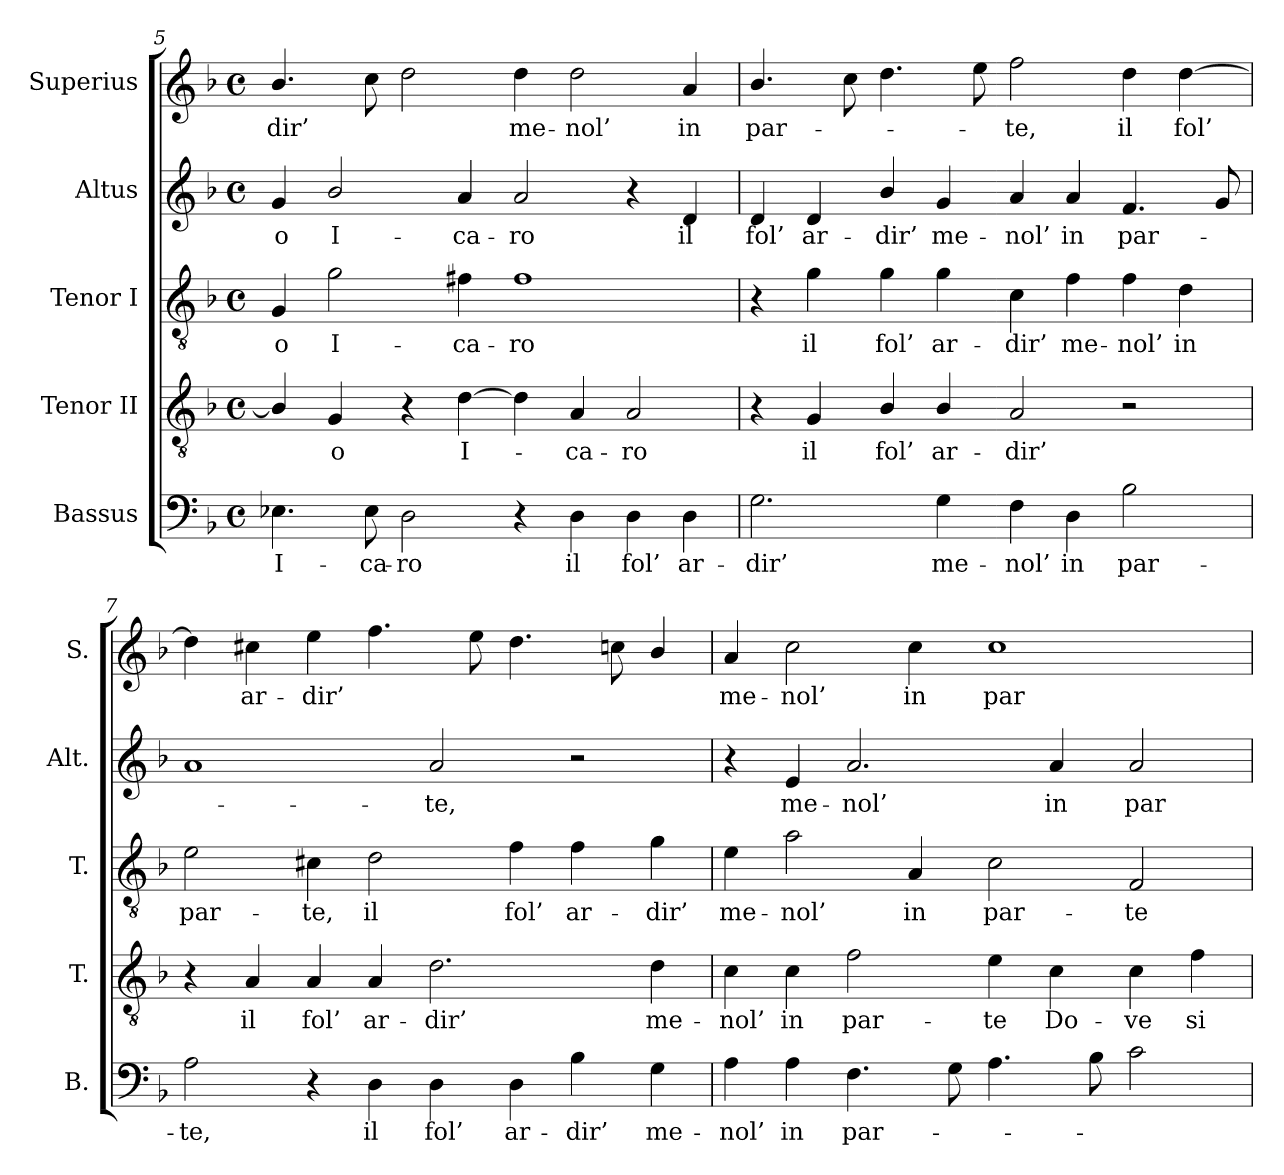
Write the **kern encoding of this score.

**kern	**text	**kern	**text	**kern	**text	**kern	**text	**kern	**text
*part5	*part5	*part4	*part4	*part3	*part3	*part2	*part2	*part1	*part1
*staff5	*staff5	*staff4	*staff4	*staff3	*staff3	*staff2	*staff2	*staff1	*staff1
*I"Bassus	*	*I"Tenor II	*	*I"Tenor I	*	*I"Altus	*	*I"Superius	*
*I'B.	*	*I'T.	*	*I'T.	*	*I'Alt.	*	*I'S.	*
*clefF4	*	*clefGv2	*	*clefGv2	*	*clefG2	*	*clefG2	*
*	*	*ITrd7c12	*	*ITrd7c12	*	*	*	*	*
*k[b-]	*	*k[b-]	*	*k[b-]	*	*k[b-]	*	*k[b-]	*
*F:	*	*F:	*	*F:	*	*F:	*	*F:	*
*M4/4	*	*M4/4	*	*M4/4	*	*M4/4	*	*M4/4	*
*met(c)	*	*met(c)	*	*met(c)	*	*met(c)	*	*met(c)	*
=5	=5	=5	=5	=5	=5	=5	=5	=5	=5
!	!LO:LY:b:color=#000000	!	!	!	!	!	!	!	!
!	!	!	!	!	!LO:LY:b:color=#000000	!	!	!	!
!	!	!	!	!	!	!	!LO:LY:b:color=#000000	!	!
!	!	!	!	!	!	!	!	!	!LO:LY:b:color=#000000
4.E-Xi\	I-	4BB-i/]	.	4GGi/	-o	4gi/	-o	4.b-i/	-dir’
!	!	!	!LO:LY:b:color=#000000	!	!	!	!	!	!
!	!	!	!	!	!LO:LY:b:color=#000000	!	!	!	!
!	!	!	!	!	!	!	!LO:LY:b:color=#000000	!	!
.	.	4GGi/	-o	2Gi\	I-	2b-i/	I-	.	.
!	!LO:LY:b:color=#000000	!	!	!	!	!	!	!	!
8E-i\	-ca-	.	.	.	.	.	.	8cci\	.
!	!LO:LY:b:color=#000000	!	!	!	!	!	!	!	!
2Di\	-ro	4r	.	.	.	.	.	2ddi\	.
!	!	!	!LO:LY:b:color=#000000	!	!	!	!	!	!
!	!	!	!	!	!LO:LY:b:color=#000000	!	!	!	!
!	!	!	!	!	!	!	!LO:LY:b:color=#000000	!	!
.	.	[>4Di\	I-	4F#Xi\	-ca-	4ai/	-ca-	.	.
!	!	!	!	!	!LO:LY:b:color=#000000	!	!	!	!
!	!	!	!	!	!	!	!LO:LY:b:color=#000000	!	!
!	!	!	!	!	!	!	!	!	!LO:LY:b:color=#000000
4r	.	4Di\]	.	1F#i	-ro	2ai/	-ro	4ddi\	me-
!	!LO:LY:b:color=#000000	!	!	!	!	!	!	!	!
!	!	!	!LO:LY:b:color=#000000	!	!	!	!	!	!
!	!	!	!	!	!	!	!	!	!LO:LY:b:color=#000000
4Di\	il	4AAi/	-ca-	.	.	.	.	2ddi\	-nol’
!	!LO:LY:b:color=#000000	!	!	!	!	!	!	!	!
!	!	!	!LO:LY:b:color=#000000	!	!	!	!	!	!
4Di\	fol’	2AAi/	-ro	.	.	4r	.	.	.
!	!LO:LY:b:color=#000000	!	!	!	!	!	!	!	!
!	!	!	!	!	!	!	!LO:LY:b:color=#000000	!	!
!	!	!	!	!	!	!	!	!	!LO:LY:b:color=#000000
4Di\	ar-	.	.	.	.	4di/	il	4ai/	in
=6	=6	=6	=6	=6	=6	=6	=6	=6	=6
!	!LO:LY:b:color=#000000	!	!	!	!	!	!	!	!
!	!	!	!	!	!	!	!LO:LY:b:color=#000000	!	!
!	!	!	!	!	!	!	!	!	!LO:LY:b:color=#000000
2.Gi\	-dir’	4r	.	4r	.	4di/	fol’	4.b-i/	par-
!	!	!	!LO:LY:b:color=#000000	!	!	!	!	!	!
!	!	!	!	!	!LO:LY:b:color=#000000	!	!	!	!
!	!	!	!	!	!	!	!LO:LY:b:color=#000000	!	!
.	.	4GGi/	il	4Gi\	il	4di/	ar-	.	.
.	.	.	.	.	.	.	.	8cci\	.
!	!	!	!LO:LY:b:color=#000000	!	!	!	!	!	!
!	!	!	!	!	!LO:LY:b:color=#000000	!	!	!	!
!	!	!	!	!	!	!	!LO:LY:b:color=#000000	!	!
.	.	4BB-i/	fol’	4Gi\	fol’	4b-i/	-dir’	4.ddi\	.
!	!LO:LY:b:color=#000000	!	!	!	!	!	!	!	!
!	!	!	!LO:LY:b:color=#000000	!	!	!	!	!	!
!	!	!	!	!	!LO:LY:b:color=#000000	!	!	!	!
!	!	!	!	!	!	!	!LO:LY:b:color=#000000	!	!
4Gi\	me-	4BB-i/	ar-	4Gi\	ar-	4gi/	me-	.	.
.	.	.	.	.	.	.	.	8eei\	.
!	!LO:LY:b:color=#000000	!	!	!	!	!	!	!	!
!	!	!	!LO:LY:b:color=#000000	!	!	!	!	!	!
!	!	!	!	!	!LO:LY:b:color=#000000	!	!	!	!
!	!	!	!	!	!	!	!LO:LY:b:color=#000000	!	!
!	!	!	!	!	!	!	!	!	!LO:LY:b:color=#000000
4Fi\	-nol’	2AAi/	-dir’	4Ci\	-dir’	4ai/	-nol’	2ffi\	-te,
!	!LO:LY:b:color=#000000	!	!	!	!	!	!	!	!
!	!	!	!	!	!LO:LY:b:color=#000000	!	!	!	!
!	!	!	!	!	!	!	!LO:LY:b:color=#000000	!	!
4Di\	in	.	.	4Fi\	me-	4ai/	in	.	.
!	!LO:LY:b:color=#000000	!	!	!	!	!	!	!	!
!	!	!	!	!	!LO:LY:b:color=#000000	!	!	!	!
!	!	!	!	!	!	!	!LO:LY:b:color=#000000	!	!
!	!	!	!	!	!	!	!	!	!LO:LY:b:color=#000000
2B-i\	par-	2r	.	4Fi\	-nol’	4.fi/	par-	4ddi\	il
!	!	!	!	!	!LO:LY:b:color=#000000	!	!	!	!
!	!	!	!	!	!	!	!	!	!LO:LY:b:color=#000000
.	.	.	.	4Di\	in	.	.	[>4ddi\	fol’
.	.	.	.	.	.	8gi/	.	.	.
=7	=7	=7	=7	=7	=7	=7	=7	=7	=7
!	!LO:LY:b:color=#000000	!	!	!	!	!	!	!	!
!	!	!	!	!	!LO:LY:b:color=#000000	!	!	!	!
2Ai\	-te,	4r	.	2Ei\	par-	1ai	.	4ddi\]	.
!	!	!	!LO:LY:b:color=#000000	!	!	!	!	!	!
!	!	!	!	!	!	!	!	!	!LO:LY:b:color=#000000
.	.	4AAi/	il	.	.	.	.	4cc#Xi\	ar-
!	!	!	!LO:LY:b:color=#000000	!	!	!	!	!	!
!	!	!	!	!	!LO:LY:b:color=#000000	!	!	!	!
!	!	!	!	!	!	!	!	!	!LO:LY:b:color=#000000
4r	.	4AAi/	fol’	4C#Xi\	-te,	.	.	4eei\	-dir’
!	!LO:LY:b:color=#000000	!	!	!	!	!	!	!	!
!	!	!	!LO:LY:b:color=#000000	!	!	!	!	!	!
!	!	!	!	!	!LO:LY:b:color=#000000	!	!	!	!
4Di\	il	4AAi/	ar-	2Di\	il	.	.	4.ffi\	.
!	!LO:LY:b:color=#000000	!	!	!	!	!	!	!	!
!	!	!	!LO:LY:b:color=#000000	!	!	!	!	!	!
!	!	!	!	!	!	!	!LO:LY:b:color=#000000	!	!
4Di\	fol’	2.Di\	-dir’	.	.	2ai/	-te,	.	.
.	.	.	.	.	.	.	.	8eei\	.
!	!LO:LY:b:color=#000000	!	!	!	!	!	!	!	!
!	!	!	!	!	!LO:LY:b:color=#000000	!	!	!	!
4Di\	ar-	.	.	4Fi\	fol’	.	.	4.ddi\	.
!	!LO:LY:b:color=#000000	!	!	!	!	!	!	!	!
!	!	!	!	!	!LO:LY:b:color=#000000	!	!	!	!
4B-i\	-dir’	.	.	4Fi\	ar-	2r	.	.	.
.	.	.	.	.	.	.	.	8cci\	.
!	!LO:LY:b:color=#000000	!	!	!	!	!	!	!	!
!	!	!	!LO:LY:b:color=#000000	!	!	!	!	!	!
!	!	!	!	!	!LO:LY:b:color=#000000	!	!	!	!
4Gi\	me-	4Di\	me-	4Gi\	-dir’	.	.	4b-i/	.
!!LO:LB:g=z
=8	=8	=8	=8	=8	=8	=8	=8	=8	=8
!	!LO:LY:b:color=#000000	!	!	!	!	!	!	!	!
!	!	!	!LO:LY:b:color=#000000	!	!	!	!	!	!
!	!	!	!	!	!LO:LY:b:color=#000000	!	!	!	!
!	!	!	!	!	!	!	!	!	!LO:LY:b:color=#000000
4Ai\	-nol’	4Ci\	-nol’	4Ei\	me-	4r	.	4ai/	me-
!	!LO:LY:b:color=#000000	!	!	!	!	!	!	!	!
!	!	!	!LO:LY:b:color=#000000	!	!	!	!	!	!
!	!	!	!	!	!LO:LY:b:color=#000000	!	!	!	!
!	!	!	!	!	!	!	!LO:LY:b:color=#000000	!	!
!	!	!	!	!	!	!	!	!	!LO:LY:b:color=#000000
4Ai\	in	4Ci\	in	2Ai\	-nol’	4ei/	me-	2cci\	-nol’
!	!LO:LY:b:color=#000000	!	!	!	!	!	!	!	!
!	!	!	!LO:LY:b:color=#000000	!	!	!	!	!	!
!	!	!	!	!	!	!	!LO:LY:b:color=#000000	!	!
4.Fi\	par-	2Fi\	par-	.	.	2.ai/	-nol’	.	.
!	!	!	!	!	!LO:LY:b:color=#000000	!	!	!	!
!	!	!	!	!	!	!	!	!	!LO:LY:b:color=#000000
.	.	.	.	4AAi/	in	.	.	4cci\	in
8Gi\	.	.	.	.	.	.	.	.	.
!	!	!	!LO:LY:b:color=#000000	!	!	!	!	!	!
!	!	!	!	!	!LO:LY:b:color=#000000	!	!	!	!
!	!	!	!	!	!	!	!	!	!LO:LY:b:color=#000000
4.Ai\	.	4Ei\	-te	2Ci\	par-	.	.	1cci	par-
!	!	!	!LO:LY:b:color=#000000	!	!	!	!	!	!
!	!	!	!	!	!	!	!LO:LY:b:color=#000000	!	!
.	.	4Ci\	Do-	.	.	4ai/	in	.	.
8B-i\	.	.	.	.	.	.	.	.	.
!	!	!	!LO:LY:b:color=#000000	!	!	!	!	!	!
!	!	!	!	!	!LO:LY:b:color=#000000	!	!	!	!
!	!	!	!	!	!	!	!LO:LY:b:color=#000000	!	!
2ci\	.	4Ci\	-ve	2FFi/	-te	2ai/	par-	.	.
!	!	!	!LO:LY:b:color=#000000	!	!	!	!	!	!
.	.	4Fi\	si	.	.	.	.	.	.
=	=	=	=	=	=	=	=	=	=
*-	*-	*-	*-	*-	*-	*-	*-	*-	*-
